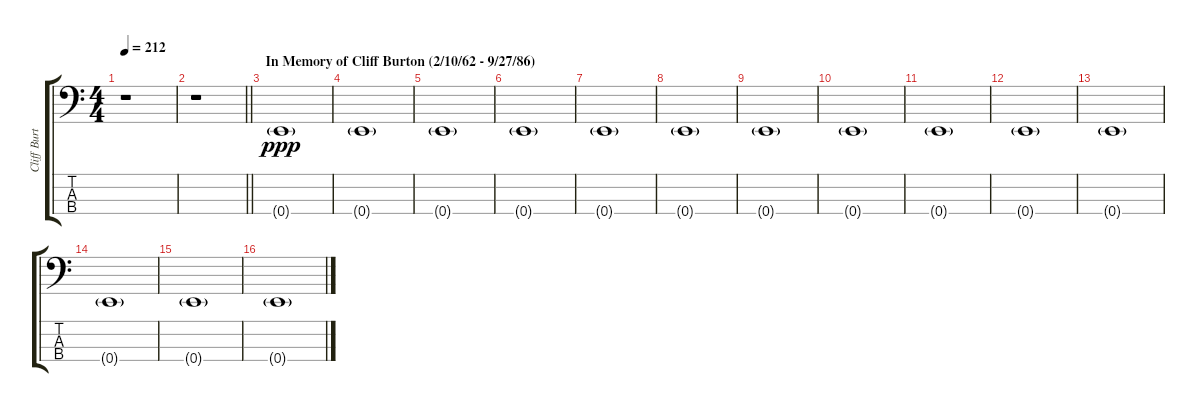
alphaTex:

\track ("Cliff Burton" "Cliff Burt") {instrument electricbassfinger}
\staff {score tabs}
\tuning (G2 D2 A1 E1) {hide}
\ts (4 4)
\tempo 212
\clef f4
\ks c
r.1{dy fff} |
\barLineRight lightlight
r.1 |
\section ("" "In Memory of Cliff Burton (2/10/62 - 9/27/86)")
0.4{g}.1{dy ppp} |
0.4{g}.1 |
0.4{g}.1 |
0.4{g}.1 |
0.4{g}.1 |
0.4{g}.1 |
0.4{g}.1 |
0.4{g}.1 |
0.4{g}.1 |
0.4{g}.1 |
0.4{g}.1 |
0.4{g}.1 |
0.4{g}.1 |
0.4{g}.1
